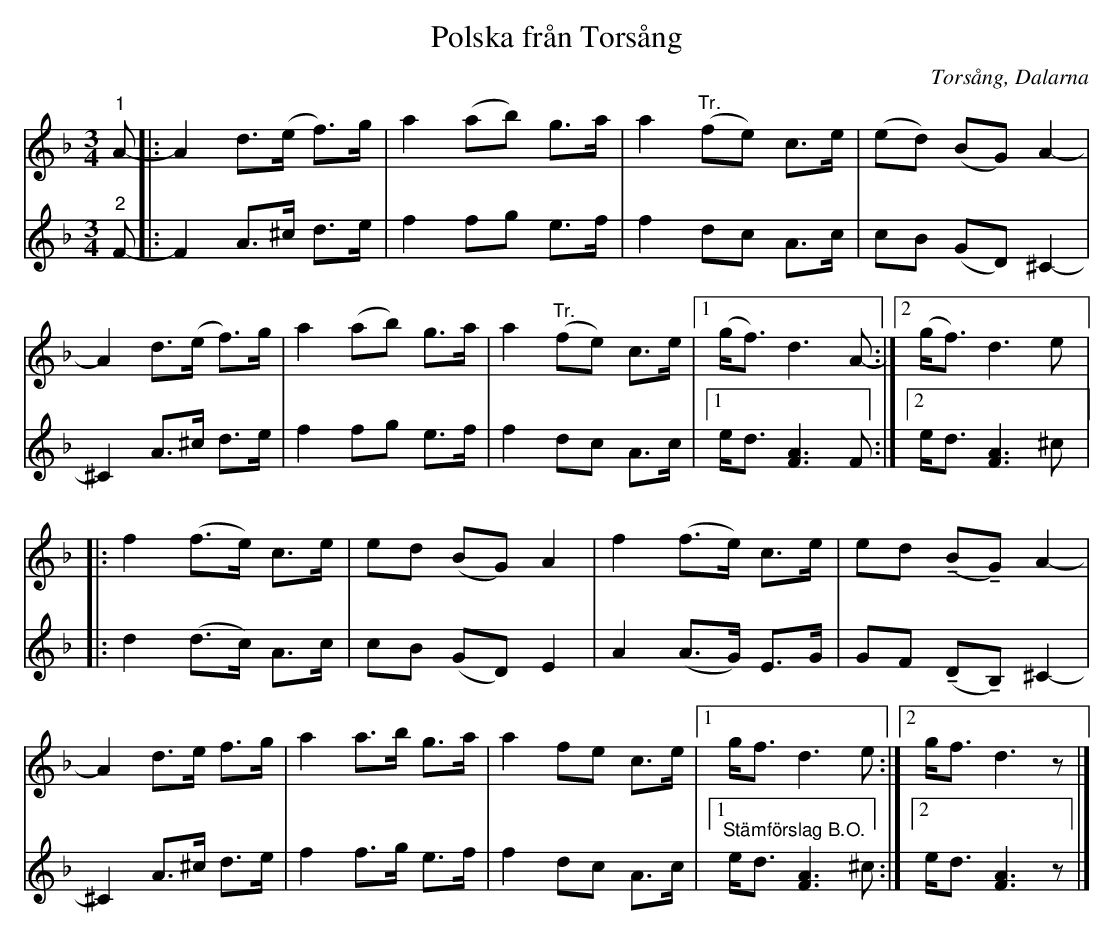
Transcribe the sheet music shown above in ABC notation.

X:1
T:Polska från Torsång
O:Torsång, Dalarna
L:1/8
M:3/4
U:t=tenuto
K:Dm
V:1
"^1" A- |: A2 d>(e f>)g | a2 (ab) g>a | a2"^Tr." (fe) c>e | (ed) (BG) A2- |
A2 d>(e f>)g | a2 (ab) g>a | a2"^Tr." (fe) c>e |1 (g<f) d3 A- :|2 (g<f) d3 e |:
f2 (f>e) c>e | ed (BG) A2 | f2 (f>e) c>e | ed (tBtG) A2- |
A2 d>e f>g | a2 a>b g>a | a2 fe c>e |1 g<f d3 e :|2 g<f d3 z |]
V:2
"^2" F- |: F2 A>^c d>e | f2 fg e>f | f2 dc A>c | cB (GD) ^C2- |
^C2 A>^c d>e | f2 fg e>f | f2 dc A>c |1 e<d [FA]3 F :|2 e<d [FA]3 ^c |:
d2 (d>c) A>c | cB (GD) E2 | A2 (A>G) E>G | GF (tDtB,) ^C2- |
^C2 A>^c d>e | f2 f>g e>f | f2 dc A>c |1  "^Stämförslag B.O." e<d [FA]3 ^c :|2 e<d [FA]3 z |]
